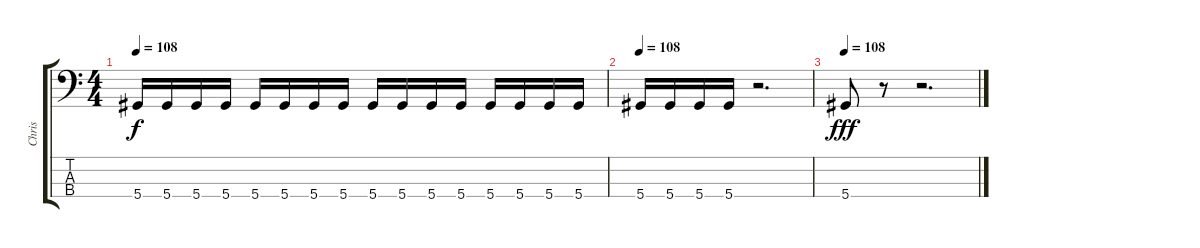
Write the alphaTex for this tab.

\track ("Chris" "Chris") {instrument electricbassfinger}
\staff {score tabs}
\tuning (Gb2 Db2 Ab1 Eb1) {hide}
\ts (4 4)
\tempo 108
\clef f4
\ks c
5.4.16{dy f volume 16} 5.4.16 5.4.16 5.4.16 5.4.16 5.4.16 5.4.16 5.4.16 5.4.16 5.4.16 5.4.16 5.4.16 5.4.16 5.4.16 5.4.16 5.4.16 |
\tempo 108
5.4.16 5.4.16 5.4.16 5.4.16 r.2{d} |
\tempo 108
5.4.8{dy fff volume 16} r.8 r.2{d}
